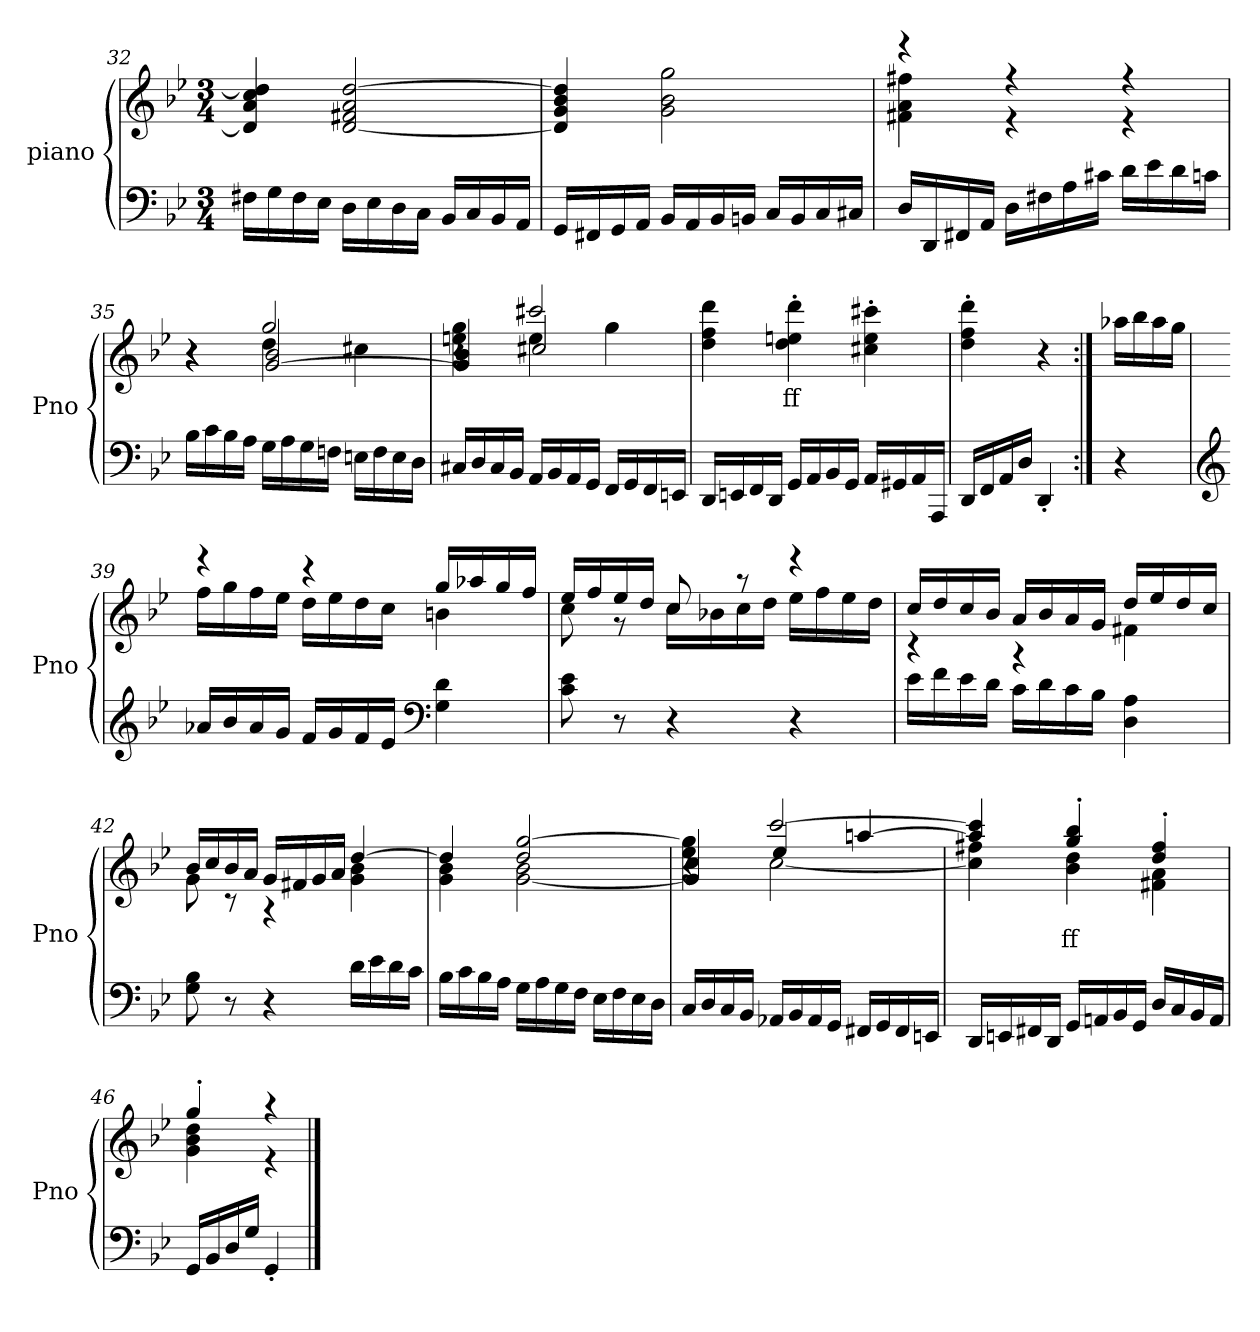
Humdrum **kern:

**kern	**kern	**text
*part2	*part1	*part1
*staff2	*staff1	*staff1
*I"piano	*I"piano	*
*I'Pno	*I'Pno	*
*clefF4	*clefG2	*
*k[b-e-]	*k[b-e-]	*
*B-:	*B-:	*
*M3/4	*M3/4	*
=32	=32	=32
16F#X\LL	4d/] 4a/ 4cc/ 4dd/]	.
16G\	.	.
16F#\	.	.
16E-\JJ	.	.
16D\LL	[2d/ 2f#X/ 2a/ [2dd/	.
16E-\	.	.
16D\	.	.
16C\JJ	.	.
16BB-/LL	.	.
16C/	.	.
16BB-/	.	.
16AA/JJ	.	.
=33	=33	=33
16GG/LL	4d/] 4g/ 4b-/ 4dd/]	.
16FF#X/	.	.
16GG/	.	.
16AA/JJ	.	.
16BB-/LL	2g\ 2b-\ 2gg\	.
16AA/	.	.
16BB-/	.	.
16BBn/JJ	.	.
16C/LL	.	.
16BB/	.	.
16C/	.	.
16C#X/JJ	.	.
!!LO:LB:g=z
=34	=34	=34
*	*^	*
16D/LL	4r	4f#X\ 4a\ 4ff#X\	.
16DD/	.	.	.
16FF#X/	.	.	.
16AA/JJ	.	.	.
16D\LL	4r	4r	.
16F#X\	.	.	.
16A\	.	.	.
16c#X\JJ	.	.	.
16d\LL	4r	4r	.
16e-\	.	.	.
16d\	.	.	.
16cn\JJ	.	.	.
=35	=35	=35	=35
*	*	*^	*
16B-\LL	4r	4r	4r	.
16c\	.	.	.	.
16B-\	.	.	.	.
16A\JJ	.	.	.	.
16G\LL	2gg/	4dd\	[2g/ 2b-/	.
16A\	.	.	.	.
16G\	.	.	.	.
16Fn\JJ	.	.	.	.
16En\LL	.	4cc#X\	.	.
16F\	.	.	.	.
16E\	.	.	.	.
16D\JJ	.	.	.	.
=36	=36	=36	=36	=36
16C#X/LL	4r	4een\ 4gg\	4g/] 4b-/	.
16D/	.	.	.	.
16C#/	.	.	.	.
16BB-/JJ	.	.	.	.
16AA/LL	2ccc#X/	4ee\	2cc#X/	.
16BB-/	.	.	.	.
16AA/	.	.	.	.
16GG/JJ	.	.	.	.
16FF/LL	.	4gg\	.	.
16GG/	.	.	.	.
16FF/	.	.	.	.
16EEn/JJ	.	.	.	.
*	*v	*v	*v	*
!!LO:LB:g=z
=37	=37	=37
16DD/LL	4dd\ 4ff\ 4ddd\	.
16EEn/	.	.
16FF/	.	.
16DD/JJ	.	.
16GG/LL	4dd\' 4een\' 4ddd\'	ff
16AA/	.	.
16BB-/	.	.
16GG/JJ	.	.
16AA/LL	4cc#X\' 4ee\' 4ccc#X\'	.
16GG#X/	.	.
16AA/	.	.
16AAA/JJ	.	.
=38	=38	=38
16DD/LL	4dd\' 4ff\' 4ddd\'	.
16FF/	.	.
16AA/	.	.
16D/JJ	.	.
4DD'/	4r	.
=38X3:|!	=38X3:|!	=38X3:|!
4r	16aa-X\LL	.
.	16bb-\	.
.	16aa-\	.
.	16gg\JJ	.
=39	=39	=39
*clefG2	*	*
*	*^	*
16a-X/LL	4r	16ff\LL	.
16b-/	.	16gg\	.
16a-/	.	16ff\	.
16g/JJ	.	16ee-\JJ	.
16f/LL	4r	16dd\LL	.
16g/	.	16ee-\	.
16f/	.	16dd\	.
16e-/JJ	.	16cc\JJ	.
*clefF4	*	*	*
4G\ 4d\	16gg/LL	4bn\	.
.	16aa-X/	.	.
.	16gg/	.	.
.	16ff/JJ	.	.
=40	=40	=40	=40
8c\ 8e-\	16ee-/LL	8cc\	.
.	16ff/	.	.
8r	16ee-/	8r	.
.	16dd/JJ	.	.
4r	8cc/	16cc\LL	.
.	.	16b-X\	.
.	8r	16cc\	.
.	.	16dd\JJ	.
4r	4r	16ee-\LL	.
.	.	16ff\	.
.	.	16ee-\	.
.	.	16dd\JJ	.
!!LO:LB:g=z	!!
=41	=41	=41	=41
16e-\LL	16cc/LL	4r	.
16f\	16dd/	.	.
16e-\	16cc/	.	.
16d\JJ	16b-/JJ	.	.
16c\LL	16a/LL	4r	.
16d\	16b-/	.	.
16c\	16a/	.	.
16B-\JJ	16g/JJ	.	.
4D\ 4A\	16dd/LL	4f#X\	.
.	16ee-/	.	.
.	16dd/	.	.
.	16cc/JJ	.	.
=42	=42	=42	=42
8G\ 8B-\	16b-/LL	8g\	.
.	16cc/	.	.
8r	16b-/	8r	.
.	16a/JJ	.	.
4r	16g/LL	4r	.
.	16f#X/	.	.
.	16g/	.	.
.	16a/JJ	.	.
16d\LL	[4dd/	4g\ 4b-\	.
16e-\	.	.	.
16d\	.	.	.
16c\JJ	.	.	.
=43	=43	=43	=43
16B-\LL	4dd/]	4g\ 4b-\	.
16c\	.	.	.
16B-\	.	.	.
16A\JJ	.	.	.
16G\LL	2dd/ [2gg/	[2g\ 2b-\	.
16A\	.	.	.
16G\	.	.	.
16F\JJ	.	.	.
16E-\LL	.	.	.
16F\	.	.	.
16E-\	.	.	.
16D\JJ	.	.	.
=44	=44	=44	=44
*	*	*^	*
16C/LL	4r	4ee-\ 4gg\]	4g/] 4cc/	.
16D/	.	.	.	.
16C/	.	.	.	.
16BB-/JJ	.	.	.	.
16AA-X/LL	[2ccc/	[2cc\	4ee-/	.
16BB-/	.	.	.	.
16AA-/	.	.	.	.
16GG/JJ	.	.	.	.
16FF#X/LL	.	.	[4aan/	.
16GG/	.	.	.	.
16FF#/	.	.	.	.
16EEn/JJ	.	.	.	.
*	*	*v	*v	*
!!LO:PB:g=z
=45	=45	=45	=45
16DD/LL	4aa/] 4ccc/]	4cc\] 4ff#X\	.
16EEn/	.	.	.
16FF#X/	.	.	.
16DD/JJ	.	.	.
16GG/LL	4gg/' 4bb-/'	4b-\ 4dd\	ff
16AAn/	.	.	.
16BB-/	.	.	.
16GG/JJ	.	.	.
16D/LL	4dd/' 4ff#/'	4f#X\ 4a\	.
16C/	.	.	.
16BB-/	.	.	.
16AA/JJ	.	.	.
=46	=46	=46	=46
16GG/LL	4gg'/	4g\ 4b-\ 4dd\	.
16BB-/	.	.	.
16D/	.	.	.
16G/JJ	.	.	.
4GG'/	4r	4r	.
*	*v	*v	*
==	==	==
*-	*-	*-
